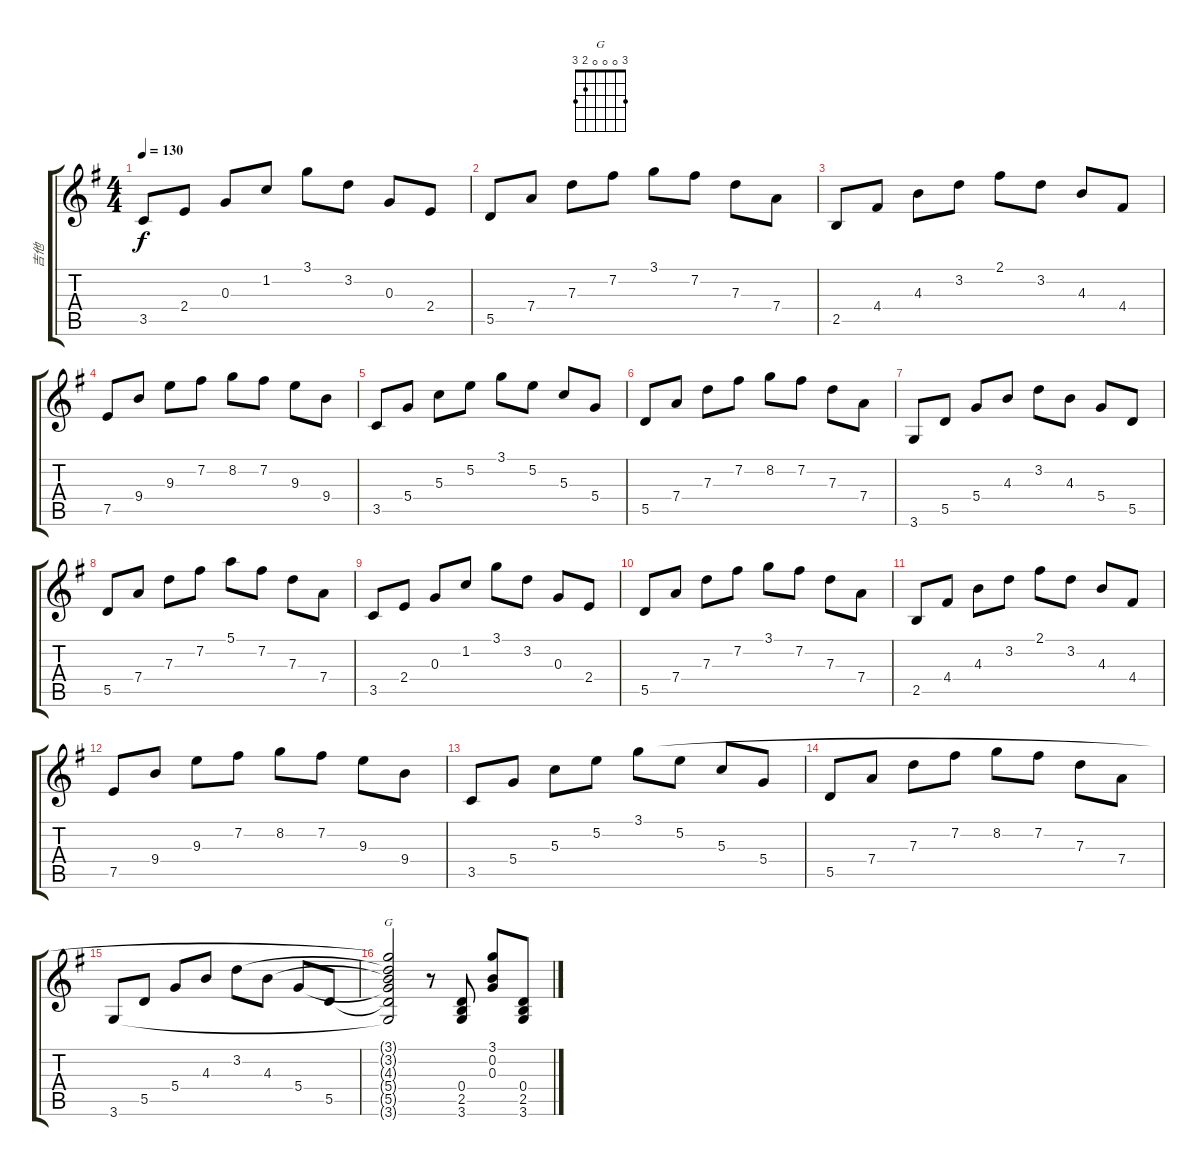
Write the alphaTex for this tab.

\track ("吉他" "吉他") {instrument acousticguitarsteel}
\staff {score tabs}
\tuning (E4 B3 G3 D3 A2 E2) {hide}
\chord ("G" 3 0 0 0 2 3)
\ts (4 4)
\tempo 130
\clef g2
\ks g
3.5.8{dy f} 2.4.8 0.3.8 1.2.8 3.1.8 3.2.8 0.3.8 2.4.8 |
5.5.8 7.4.8 7.3.8 7.2.8 3.1.8 7.2.8 7.3.8 7.4.8 |
2.5.8 4.4.8 4.3.8 3.2.8 2.1.8 3.2.8 4.3.8 4.4.8 |
7.5.8 9.4.8 9.3.8 7.2.8 8.2.8 7.2.8 9.3.8 9.4.8 |
3.5.8 5.4.8 5.3.8 5.2.8 3.1.8 5.2.8 5.3.8 5.4.8 |
5.5.8 7.4.8 7.3.8 7.2.8 8.2.8 7.2.8 7.3.8 7.4.8 |
3.6.8 5.5.8 5.4.8 4.3.8 3.2.8 4.3.8 5.4.8 5.5.8 |
5.5.8 7.4.8 7.3.8 7.2.8 5.1.8 7.2.8 7.3.8 7.4.8 |
3.5.8 2.4.8 0.3.8 1.2.8 3.1.8 3.2.8 0.3.8 2.4.8 |
5.5.8 7.4.8 7.3.8 7.2.8 3.1.8 7.2.8 7.3.8 7.4.8 |
2.5.8 4.4.8 4.3.8 3.2.8 2.1.8 3.2.8 4.3.8 4.4.8 |
7.5.8 9.4.8 9.3.8 7.2.8 8.2.8 7.2.8 9.3.8 9.4.8 |
3.5.8 5.4.8 5.3.8 5.2.8 3.1.8 5.2.8 5.3.8 5.4.8 |
5.5.8 7.4.8 7.3.8 7.2.8 8.2.8 7.2.8 7.3.8 7.4.8 |
3.6.8 5.5.8 5.4.8 4.3.8 3.2.8 4.3.8 5.4.8 5.5.8 |
(3.1{t} 3.2{t} 4.3{t} 5.4{t} 5.5{t} 3.6{t}).2{ch "G"} r.8 (0.4 2.5 3.6).8 (3.1 0.2 0.3).8 (0.4 2.5 3.6).8
